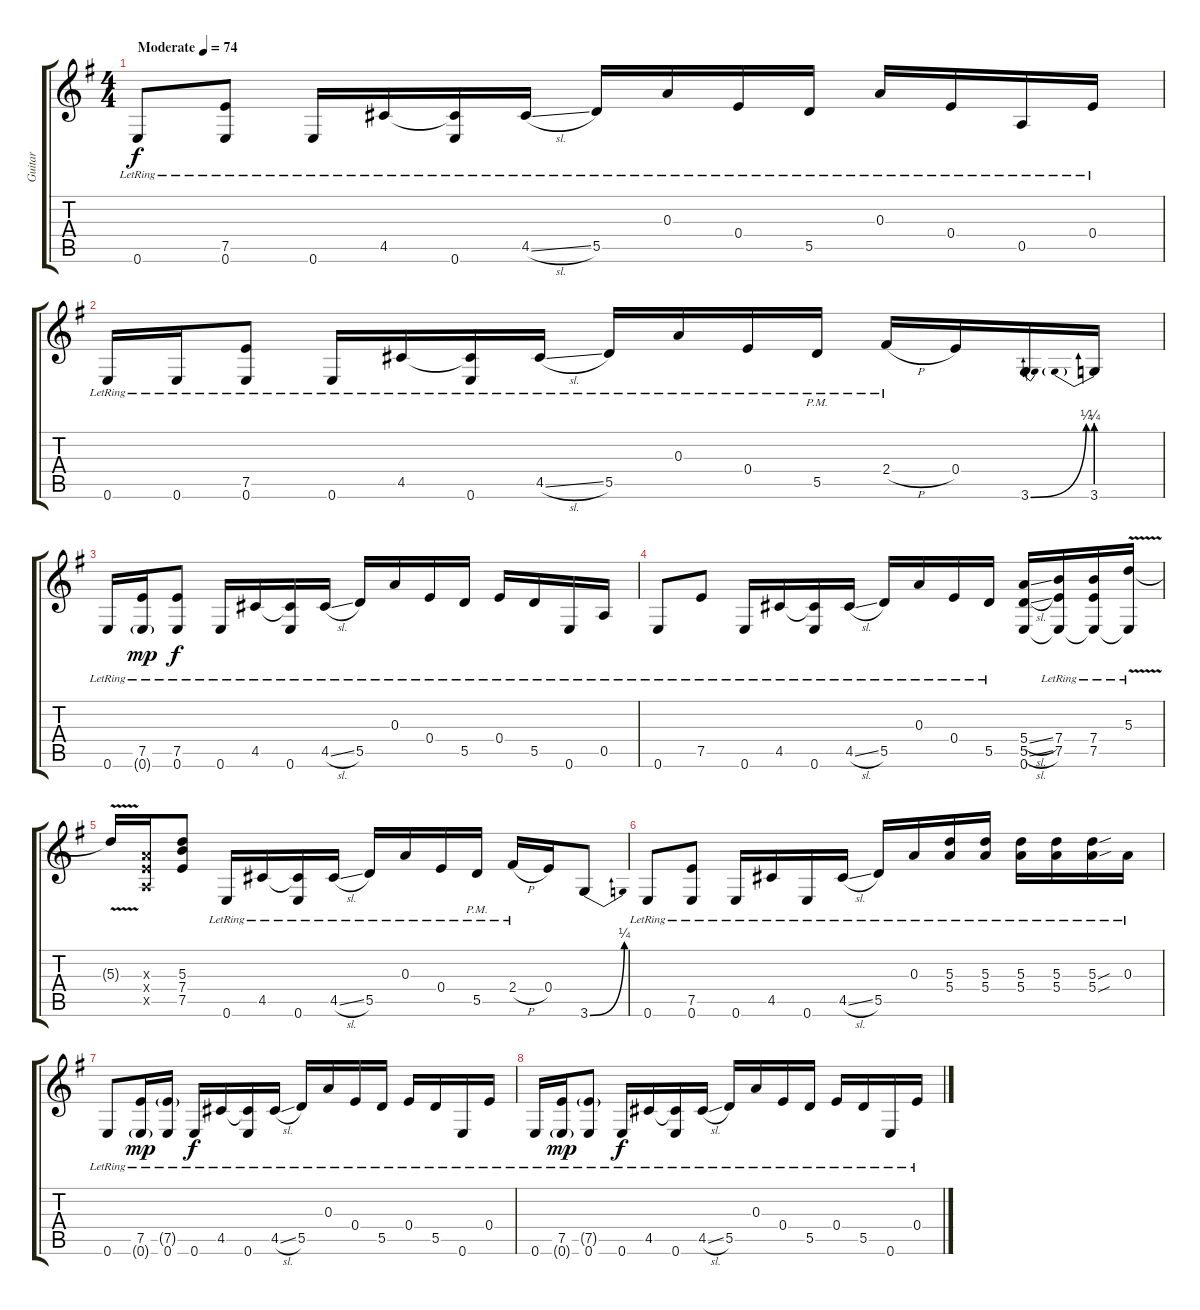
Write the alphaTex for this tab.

\track ("Guitar" "Guitar") {instrument acousticguitarsteel}
\staff {score tabs}
\tuning (E4 Db4 A3 E3 A2 E2) {hide}
\ts (4 4)
\tempo (74 "Moderate")
\clef g2
\ks g
0.6{lr}.8{dy f instrument acousticguitarsteel} (7.5{lr} 0.6).8 0.6{lr}.16 4.5{lr}.16 (4.5{t} 0.6{lr}).16 4.5{sl lr}.16 5.5{lr}.16 0.3{lr}.16 0.4{lr}.16 5.5{lr}.16 0.3{lr}.16 0.4{lr}.16 0.5{lr}.16 0.4{lr}.16 |
0.6{lr}.16 0.6{lr}.16 (7.5{lr} 0.6{lr}).8 0.6{lr}.16 4.5{lr}.16 (4.5{t} 0.6{lr}).16 4.5{sl lr}.16 5.5{lr}.16 0.3{lr}.16 0.4{lr}.16 5.5{pm lr}.16 2.4{h lr}.16 0.4.16 3.6{be (bend 0 0 60 1)}.16 3.6{be (prebend 0 1 60 1)}.16 |
0.6{lr}.16 (7.5{lr} 0.6{g}).16{dy mp} (7.5{lr} 0.6{lr}).8{dy f} 0.6{lr}.16 4.5{lr}.16 (4.5{t} 0.6{lr}).16 4.5{sl lr}.16 5.5{lr}.16 0.3{lr}.16 0.4{lr}.16 5.5{lr}.16 0.4{lr}.16 5.5{lr}.16 0.6{lr}.16 0.5{lr}.16 |
0.6{lr}.8 7.5{lr}.8 0.6{lr}.16 4.5{lr}.16 (4.5{t} 0.6{lr}).16 4.5{sl lr}.16 5.5{lr}.16 0.3{lr}.16 0.4{lr}.16 5.5{lr}.16 (5.4{sl} 5.5{sl} 0.6).16 (7.4{lr} 7.5 0.6{t}).16 (7.4 7.5{lr} 0.6{t}).16 (5.3{v lr} 0.6{t}).16 |
5.3{t}.16 (0.3{x} 0.4{x} 0.5{x}).16 (5.3 7.4 7.5).8 0.6{lr}.16 4.5{lr}.16 (4.5{t} 0.6{lr}).16 4.5{sl lr}.16 5.5{lr}.16 0.3{lr}.16 0.4{lr}.16 5.5{pm lr}.16 2.4{h lr}.16 0.4.16 3.6{be (bend 0 0 60 1)}.8 |
0.6{lr}.8 (7.5{lr} 0.6{lr}).8 0.6{lr}.16 4.5{lr}.16 0.6{lr}.16 4.5{sl lr}.16 5.5{lr}.16 0.3{lr}.16 (5.3{lr} 5.4{lr}).16 (5.3{lr} 5.4{lr}).16 (5.3{lr} 5.4{lr}).16 (5.3{lr} 5.4{lr}).16 (5.3{sou lr} 5.4{sou lr}).16 0.3{lr}.16 |
0.6{lr}.8 (7.5{lr} 0.6{g lr}).16{dy mp} (7.5{g lr} 0.6{lr}).16 0.6{lr}.16{dy f} 4.5{lr}.16 (4.5{t} 0.6{lr}).16 4.5{sl lr}.16 5.5{lr}.16 0.3{lr}.16 0.4{lr}.16 5.5{lr}.16 0.4{lr}.16 5.5{lr}.16 0.6{lr}.16 0.4{lr}.16 |
0.6{lr}.16 (7.5{lr} 0.6{g lr}).16{dy mp} (7.5{g lr} 0.6{lr}).8 0.6{lr}.16{dy f} 4.5{lr}.16 (4.5{t} 0.6{lr}).16 4.5{sl lr}.16 5.5{lr}.16 0.3{lr}.16 0.4{lr}.16 5.5{lr}.16 0.4{lr}.16 5.5{lr}.16 0.6{lr}.16 0.4{lr}.16
